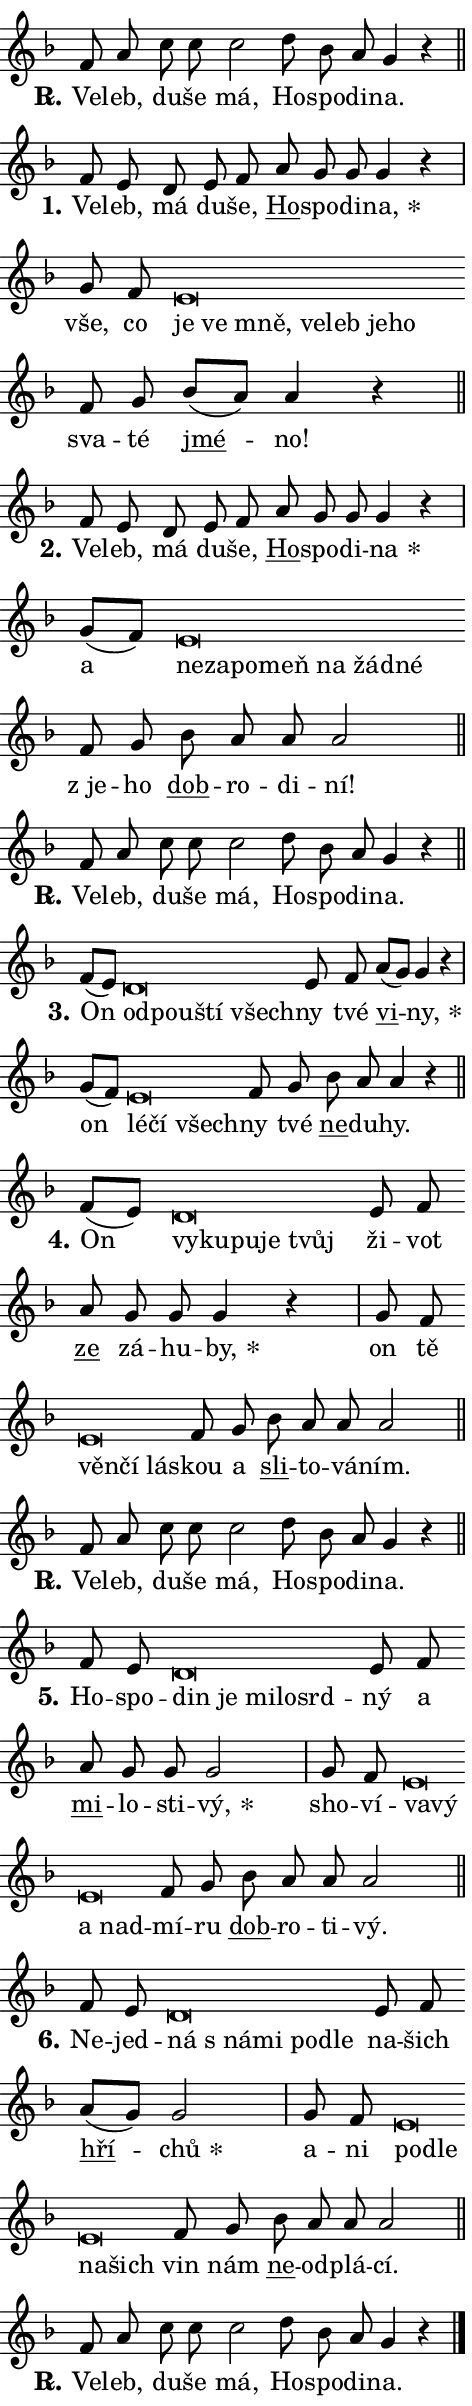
\version "2.24.0"
\header { tagline = "" }
\paper {
  indent = 0\cm
  top-margin = 0\cm
  right-margin = 0.13\cm % to fit lyric hyphens
  bottom-margin = 0\cm
  left-margin = 0\cm
  paper-width = 8\cm
  page-breaking = #ly:one-page-breaking
  system-system-spacing.basic-distance = #11
  score-system-spacing.basic-distance = #11
  ragged-last = ##f
}


%% Author: Thomas Morley
%% https://lists.gnu.org/archive/html/lilypond-user/2020-05/msg00002.html
#(define (line-position grob)
"Returns position of @var[grob} in current system:
   @code{'start}, if at first time-step
   @code{'end}, if at last time-step
   @code{'middle} otherwise
"
  (let* ((col (ly:item-get-column grob))
         (ln (ly:grob-object col 'left-neighbor))
         (rn (ly:grob-object col 'right-neighbor))
         (col-to-check-left (if (ly:grob? ln) ln col))
         (col-to-check-right (if (ly:grob? rn) rn col))
         (break-dir-left
           (and
             (ly:grob-property col-to-check-left 'non-musical #f)
             (ly:item-break-dir col-to-check-left)))
         (break-dir-right
           (and
             (ly:grob-property col-to-check-right 'non-musical #f)
             (ly:item-break-dir col-to-check-right))))
        (cond ((eqv? 1 break-dir-left) 'start)
              ((eqv? -1 break-dir-right) 'end)
              (else 'middle))))

#(define (tranparent-at-line-position vctor)
  (lambda (grob)
  "Relying on @code{line-position} select the relevant enry from @var{vctor}.
Used to determine transparency,"
    (case (line-position grob)
      ((end) (not (vector-ref vctor 0)))
      ((middle) (not (vector-ref vctor 1)))
      ((start) (not (vector-ref vctor 2))))))

noteHeadBreakVisibility =
#(define-music-function (break-visibility)(vector?)
"Makes @code{NoteHead}s transparent relying on @var{break-visibility}"
#{
  \override NoteHead.transparent =
    #(tranparent-at-line-position break-visibility)
#})

#(define delete-ledgers-for-transparent-note-heads
  (lambda (grob)
    "Reads whether a @code{NoteHead} is transparent.
If so this @code{NoteHead} is removed from @code{'note-heads} from
@var{grob}, which is supposed to be @code{LedgerLineSpanner}.
As a result ledgers are not printed for this @code{NoteHead}"
    (let* ((nhds-array (ly:grob-object grob 'note-heads))
           (nhds-list
             (if (ly:grob-array? nhds-array)
                 (ly:grob-array->list nhds-array)
                 '()))
           ;; Relies on the transparent-property being done before
           ;; Staff.LedgerLineSpanner.after-line-breaking is executed.
           ;; This is fragile ...
           (to-keep
             (remove
               (lambda (nhd)
                 (ly:grob-property nhd 'transparent #f))
               nhds-list)))
      ;; TODO find a better method to iterate over grob-arrays, similiar
      ;; to filter/remove etc for lists
      ;; For now rebuilt from scratch
      (set! (ly:grob-object grob 'note-heads)  '())
      (for-each
        (lambda (nhd)
          (ly:pointer-group-interface::add-grob grob 'note-heads nhd))
        to-keep))))

squashNotes = {
  \override NoteHead.X-extent = #'(-0.2 . 0.2)
  \override NoteHead.Y-extent = #'(-0.75 . 0)
  \override NoteHead.stencil =
    #(lambda (grob)
       (let ((pos (ly:grob-property grob 'staff-position)))
         (begin
           (if (< pos -7) (display "ERROR: Lower brevis then expected\n") (display ""))
           (if (<= pos -6) ly:text-interface::print ly:note-head::print))))
}
unSquashNotes = {
  \revert NoteHead.X-extent
  \revert NoteHead.Y-extent
  \revert NoteHead.stencil
}

hideNotes = \noteHeadBreakVisibility #begin-of-line-visible
unHideNotes = \noteHeadBreakVisibility #all-visible

% work-around for resetting accidentals
% https://lilypond.org/doc/v2.23/Documentation/notation/displaying-rhythms#unmetered-music
cadenzaMeasure = {
  \cadenzaOff
  \partial 1024 s1024
  \cadenzaOn
}

#(define-markup-command (accent layout props text) (markup?)
  "Underline accented syllable"
  (interpret-markup layout props
    #{\markup \override #'(offset . 4.3) \underline { #text }#}))

responsum = \markup \concat {
  "R" \hspace #-1.05 \path #0.1 #'((moveto 0 0.07) (lineto 0.9 0.8)) \hspace #0.05 "."
}

spaceSize = #0.6828661417322834 % exact space size for TeX Gyre Schola

\layout {
  \context {
    \Staff
    \remove "Time_signature_engraver"
    \override LedgerLineSpanner.after-line-breaking = #delete-ledgers-for-transparent-note-heads
  }
  \context {
    \Lyrics {
      \override LyricSpace.minimum-distance = \spaceSize
      \override LyricText.font-name = #"TeX Gyre Schola"
      \override LyricText.font-size = 1
      \override StanzaNumber.font-name = #"TeX Gyre Schola Bold"
      \override StanzaNumber.font-size = 1
    }
  }
  \context {
    \Score 
    \override NoteHead.text =
      #(lambda (grob) 
        (let ((pos (ly:grob-property grob 'staff-position)))
          #{\markup {
            \combine
              \halign #-0.55 \raise #(if (= pos -6) 0 0.5) \override #'(thickness . 2) \draw-line #'(3.2 . 0)
              \musicglyph "noteheads.sM1"
          }#}))
  }
}

% magnetic-lyrics.ily
%
%   written by
%     Jean Abou Samra <jean@abou-samra.fr>
%     Werner Lemberg <wl@gnu.org>
%
%   adapted by
%     Jiri Hon <jiri.hon@gmail.com>
%
% Version 2022-Apr-15

% https://www.mail-archive.com/lilypond-user@gnu.org/msg149350.html

#(define (Left_hyphen_pointer_engraver context)
   "Collect syllable-hyphen-syllable occurrences in lyrics and store
them in properties.  This engraver only looks to the left.  For
example, if the lyrics input is @code{foo -- bar}, it does the
following.

@itemize @bullet
@item
Set the @code{text} property of the @code{LyricHyphen} grob between
@q{foo} and @q{bar} to @code{foo}.

@item
Set the @code{left-hyphen} property of the @code{LyricText} grob with
text @q{foo} to the @code{LyricHyphen} grob between @q{foo} and
@q{bar}.
@end itemize

Use this auxiliary engraver in combination with the
@code{lyric-@/text::@/apply-@/magnetic-@/offset!} hook."
   (let ((hyphen #f)
         (text #f))
     (make-engraver
      (acknowledgers
       ((lyric-syllable-interface engraver grob source-engraver)
        (set! text grob)))
      (end-acknowledgers
       ((lyric-hyphen-interface engraver grob source-engraver)
        ;(when (not (grob::has-interface grob 'lyric-space-interface))
          (set! hyphen grob)));)
      ((stop-translation-timestep engraver)
       (when (and text hyphen)
         (ly:grob-set-object! text 'left-hyphen hyphen))
       (set! text #f)
       (set! hyphen #f)))))

#(define (lyric-text::apply-magnetic-offset! grob)
   "If the space between two syllables is less than the value in
property @code{LyricText@/.details@/.squash-threshold}, move the right
syllable to the left so that it gets concatenated with the left
syllable.

Use this function as a hook for
@code{LyricText@/.after-@/line-@/breaking} if the
@code{Left_@/hyphen_@/pointer_@/engraver} is active."
   (let ((hyphen (ly:grob-object grob 'left-hyphen #f)))
     (when hyphen
       (let ((left-text (ly:spanner-bound hyphen LEFT)))
         (when (grob::has-interface left-text 'lyric-syllable-interface)
           (let* ((common (ly:grob-common-refpoint grob left-text X))
                  (this-x-ext (ly:grob-extent grob common X))
                  (left-x-ext
                   (begin
                     ;; Trigger magnetism for left-text.
                     (ly:grob-property left-text 'after-line-breaking)
                     (ly:grob-extent left-text common X)))
                  ;; `delta` is the gap width between two syllables.
                  (delta (- (interval-start this-x-ext)
                            (interval-end left-x-ext)))
                  (details (ly:grob-property grob 'details))
                  (threshold (assoc-get 'squash-threshold details 0.2)))
             (when (< delta threshold)
               (let* (;; We have to manipulate the input text so that
                      ;; ligatures crossing syllable boundaries are not
                      ;; disabled.  For languages based on the Latin
                      ;; script this is essentially a beautification.
                      ;; However, for non-Western scripts it can be a
                      ;; necessity.
                      (lt (ly:grob-property left-text 'text))
                      (rt (ly:grob-property grob 'text))
                      (is-space (grob::has-interface hyphen 'lyric-space-interface))
                      (space (if is-space " " ""))
                      (extra-delta (if is-space spaceSize 0))
                      ;; Append new syllable.
                      (ltrt-space (if (and (string? lt) (string? rt))
                                (string-append lt space rt)
                                (make-concat-markup (list lt space rt))))
                      ;; Right-align `ltrt` to the right side.
                      (ltrt-space-markup (grob-interpret-markup
                               grob
                               (make-translate-markup
                                (cons (interval-length this-x-ext) 0)
                                (make-right-align-markup ltrt-space)))))
                 (begin
                   ;; Don't print `left-text`.
                   (ly:grob-set-property! left-text 'stencil #f)
                   ;; Set text and stencil (which holds all collected
                   ;; syllables so far) and shift it to the left.
                   (ly:grob-set-property! grob 'text ltrt-space)
                   (ly:grob-set-property! grob 'stencil ltrt-space-markup)
                   (ly:grob-translate-axis! grob (- (- delta extra-delta)) X))))))))))


#(define (lyric-hyphen::displace-bounds-first grob)
   ;; Make very sure this callback isn't triggered too early.
   (let ((left (ly:spanner-bound grob LEFT))
         (right (ly:spanner-bound grob RIGHT)))
     (ly:grob-property left 'after-line-breaking)
     (ly:grob-property right 'after-line-breaking)
     (ly:lyric-hyphen::print grob)))

squashThreshold = #0.4

\layout {
  \context {
    \Lyrics
    \consists #Left_hyphen_pointer_engraver
    \override LyricText.after-line-breaking =
      #lyric-text::apply-magnetic-offset!
    \override LyricHyphen.stencil = #lyric-hyphen::displace-bounds-first
    \override LyricText.details.squash-threshold = \squashThreshold
    \override LyricHyphen.minimum-distance = 0
    \override LyricHyphen.minimum-length = \squashThreshold
  }
}

squashText = \override LyricText.details.squash-threshold = 9999
unSquashText = \override LyricText.details.squash-threshold = \squashThreshold

leftText = \override LyricText.self-alignment-X = #LEFT
unLeftText = \revert LyricText.self-alignment-X

starOffset = #(lambda (grob) 
                (let ((x_offset (ly:self-alignment-interface::aligned-on-x-parent grob)))
                  (if (= x_offset 0) 0 (+ x_offset 1.2))))

star = #(define-music-function (syllable)(string?)
"Append star separator at the end of a syllable"
#{
  \once \override LyricText.X-offset = #starOffset
  \lyricmode { \markup {
    #syllable
    \override #'((font-name . "TeX Gyre Schola Bold")) \hspace #0.2 \lower #0.65 \larger "*"
  } }
#})

starAccent = #(define-music-function (syllable)(string?)
"Append star separator at the end of a syllable and make accent"
#{
  \once \override LyricText.X-offset = #starOffset
  \lyricmode { \markup {
    \accent #syllable
    \override #'((font-name . "TeX Gyre Schola Bold")) \hspace #0.2 \lower #0.65 \larger "*"
  } }
#})

breath = #(define-music-function (syllable)(string?)
"Append breathing indicator at the end of a syllable"
#{
  \lyricmode { \markup { #syllable "+" } }
#})

optionalBreath = #(define-music-function (syllable)(string?)
"Append optional breathing indicator at the end of a syllable"
#{
  \lyricmode { \markup { #syllable "(+)" } }
#})


\score {
    <<
        \new Voice = "melody" { \cadenzaOn \key f \major \relative { f'8 a c c c2 \bar "" d8 bes a g4 r \cadenzaMeasure \bar "||" \break } }
        \new Lyrics \lyricsto "melody" { \lyricmode { \set stanza = \responsum
Ve -- leb, du -- še má, Ho -- spo -- di -- na. } }
    >>
    \layout {}
}

\score {
    <<
        \new Voice = "melody" { \cadenzaOn \key f \major \relative { f'8 e d e8 f \bar "" a g g g4 r \cadenzaMeasure \bar "|" g8 f \bar "" \squashNotes e\breve*1/16 \hideNotes \breve*1/16 \bar "" \breve*1/16 \bar "" \breve*1/16 \bar "" \breve*1/16 \bar "" \breve*1/16 \breve*1/16 \bar "" \unHideNotes \unSquashNotes f8 g \bar "" bes[( a)] a4 r \cadenzaMeasure \bar "||" \break } }
        \new Lyrics \lyricsto "melody" { \lyricmode { \set stanza = "1."
Ve -- leb, má du -- še, \markup \accent Ho -- spo -- di -- \star na, vše, co \leftText je \squashText ve mně, ve -- leb je -- ho \unLeftText \unSquashText sva -- té \markup \accent jmé -- no! } }
    >>
    \layout {}
}

\score {
    <<
        \new Voice = "melody" { \cadenzaOn \key f \major \relative { f'8 e d e8 f \bar "" a g g g4 r \cadenzaMeasure \bar "|" g8[( f)] \bar "" \squashNotes e\breve*1/16 \hideNotes \breve*1/16 \bar "" \breve*1/16 \bar "" \breve*1/16 \bar "" \breve*1/16 \bar "" \breve*1/16 \breve*1/16 \bar "" \unHideNotes \unSquashNotes f8 g \bar "" bes a a a2 \cadenzaMeasure \bar "||" \break } }
        \new Lyrics \lyricsto "melody" { \lyricmode { \set stanza = "2."
Ve -- leb, má du -- še, \markup \accent Ho -- spo -- di -- \star na a \leftText ne -- \squashText za -- po -- meň na žád -- né \unLeftText \unSquashText "z je" -- ho \markup \accent dob -- ro -- di -- ní! } }
    >>
    \layout {}
}

\score {
    <<
        \new Voice = "melody" { \cadenzaOn \key f \major \relative { f'8 a c c c2 \bar "" d8 bes a g4 r \cadenzaMeasure \bar "||" \break } }
        \new Lyrics \lyricsto "melody" { \lyricmode { \set stanza = \responsum
Ve -- leb, du -- še má, Ho -- spo -- di -- na. } }
    >>
    \layout {}
}

\score {
    <<
        \new Voice = "melody" { \cadenzaOn \key f \major \relative { f'8[( e)] \bar "" \squashNotes d\breve*1/16 \hideNotes \breve*1/16 \bar "" \breve*1/16 \breve*1/16 \bar "" \unHideNotes \unSquashNotes e8 f \bar "" a[( g)] g4 r \cadenzaMeasure \bar "|" g8[( f)] \bar "" \squashNotes e\breve*1/16 \hideNotes \breve*1/16 \breve*1/16 \bar "" \unHideNotes \unSquashNotes f8 g \bar "" bes a a4 r \cadenzaMeasure \bar "||" \break } }
        \new Lyrics \lyricsto "melody" { \lyricmode { \set stanza = "3."
On \leftText od -- \squashText pou -- ští všech -- \unLeftText \unSquashText ny tvé \markup \accent vi -- \star ny, on \leftText lé -- \squashText čí všech -- \unLeftText \unSquashText ny tvé \markup \accent ne -- du -- hy. } }
    >>
    \layout {}
}

\score {
    <<
        \new Voice = "melody" { \cadenzaOn \key f \major \relative { f'8[( e)] \bar "" \squashNotes d\breve*1/16 \hideNotes \breve*1/16 \bar "" \breve*1/16 \bar "" \breve*1/16 \breve*1/16 \bar "" \unHideNotes \unSquashNotes e8 f \bar "" a g g g4 r \cadenzaMeasure \bar "|" g8 f \bar "" \squashNotes e\breve*1/16 \hideNotes \breve*1/16 \breve*1/16 \bar "" \unHideNotes \unSquashNotes f8 g \bar "" bes a a a2 \cadenzaMeasure \bar "||" \break } }
        \new Lyrics \lyricsto "melody" { \lyricmode { \set stanza = "4."
On \leftText vy -- \squashText ku -- pu -- je tvůj \unLeftText \unSquashText ži -- vot \markup \accent ze zá -- hu -- \star by, on tě \leftText věn -- \squashText čí lá -- \unLeftText \unSquashText skou a \markup \accent sli -- to -- vá -- ním. } }
    >>
    \layout {}
}

\score {
    <<
        \new Voice = "melody" { \cadenzaOn \key f \major \relative { f'8 a c c c2 \bar "" d8 bes a g4 r \cadenzaMeasure \bar "||" \break } }
        \new Lyrics \lyricsto "melody" { \lyricmode { \set stanza = \responsum
Ve -- leb, du -- še má, Ho -- spo -- di -- na. } }
    >>
    \layout {}
}

\score {
    <<
        \new Voice = "melody" { \cadenzaOn \key f \major \relative { f'8 e \bar "" \squashNotes d\breve*1/16 \hideNotes \breve*1/16 \bar "" \breve*1/16 \bar "" \breve*1/16 \breve*1/16 \bar "" \unHideNotes \unSquashNotes e8 f \bar "" a g g g2 \cadenzaMeasure \bar "|" g8 f \bar "" \squashNotes e\breve*1/16 \hideNotes \breve*1/16 \bar "" \breve*1/16 \breve*1/16 \bar "" \unHideNotes \unSquashNotes f8 g \bar "" bes a a a2 \cadenzaMeasure \bar "||" \break } }
        \new Lyrics \lyricsto "melody" { \lyricmode { \set stanza = "5."
Ho -- spo -- \leftText din \squashText je mi -- lo -- srd -- \unLeftText \unSquashText ný a \markup \accent mi -- lo -- sti -- \star vý, sho -- ví -- \leftText va -- \squashText vý a nad -- \unLeftText \unSquashText mí -- ru \markup \accent dob -- ro -- ti -- vý. } }
    >>
    \layout {}
}

\score {
    <<
        \new Voice = "melody" { \cadenzaOn \key f \major \relative { f'8 e \bar "" \squashNotes d\breve*1/16 \hideNotes \breve*1/16 \bar "" \breve*1/16 \bar "" \breve*1/16 \breve*1/16 \bar "" \unHideNotes \unSquashNotes e8 f \bar "" a[( g)] g2 \cadenzaMeasure \bar "|" g8 f \bar "" \squashNotes e\breve*1/16 \hideNotes \breve*1/16 \bar "" \breve*1/16 \breve*1/16 \bar "" \unHideNotes \unSquashNotes f8 g \bar "" bes a a a2 \cadenzaMeasure \bar "||" \break } }
        \new Lyrics \lyricsto "melody" { \lyricmode { \set stanza = "6."
Ne -- jed -- \leftText ná \squashText "s ná" -- mi po -- dle \unLeftText \unSquashText na -- šich \markup \accent hří -- \star chů a -- ni \leftText po -- \squashText dle na -- šich \unLeftText \unSquashText vin nám \markup \accent ne -- od -- plá -- cí. } }
    >>
    \layout {}
}

\score {
    <<
        \new Voice = "melody" { \cadenzaOn \key f \major \relative { f'8 a c c c2 \bar "" d8 bes a g4 r \cadenzaMeasure \bar "||" \break } \bar "|." }
        \new Lyrics \lyricsto "melody" { \lyricmode { \set stanza = \responsum
Ve -- leb, du -- še má, Ho -- spo -- di -- na. } }
    >>
    \layout {}
}
